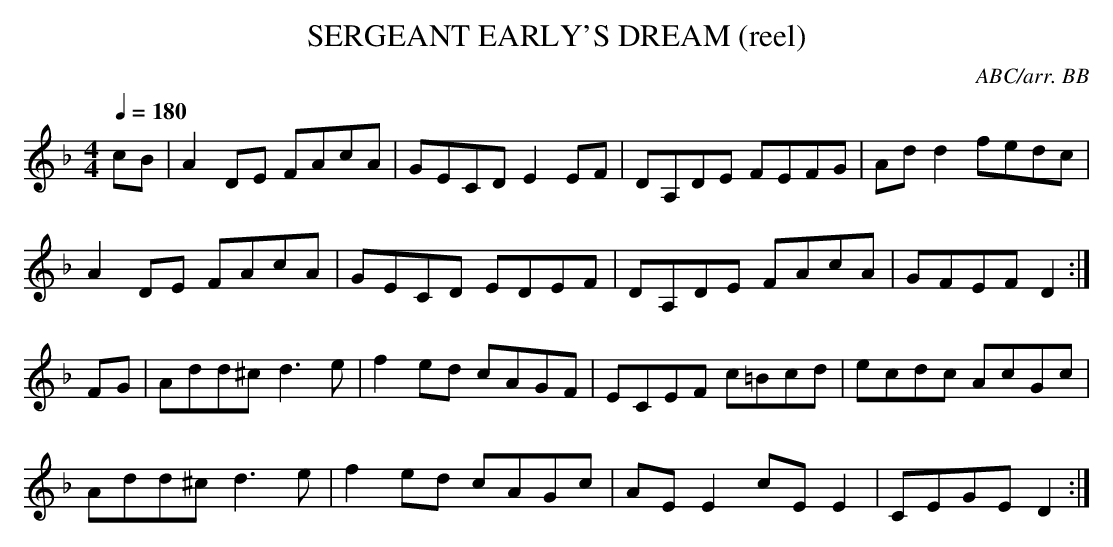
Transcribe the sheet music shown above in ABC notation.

X:1
T:SERGEANT EARLY'S DREAM (reel)
C:ABC/arr. BB
Q:1/4=180
M:4/4
L:1/8
K:Dm
cB|A2DE FAcA|GECD E2EF|DA,DE FEFG|Add2 fedc|
A2DE FAcA|GECD EDEF|DA,DE FAcA|GFEF D2 :|
FG|Add^c d3e|f2ed cAGF|ECEF c=Bcd|ecdc AcGc|
Add^c d3e|f2ed cAGc|AEE2 cEE2|CEGE D2 :|
